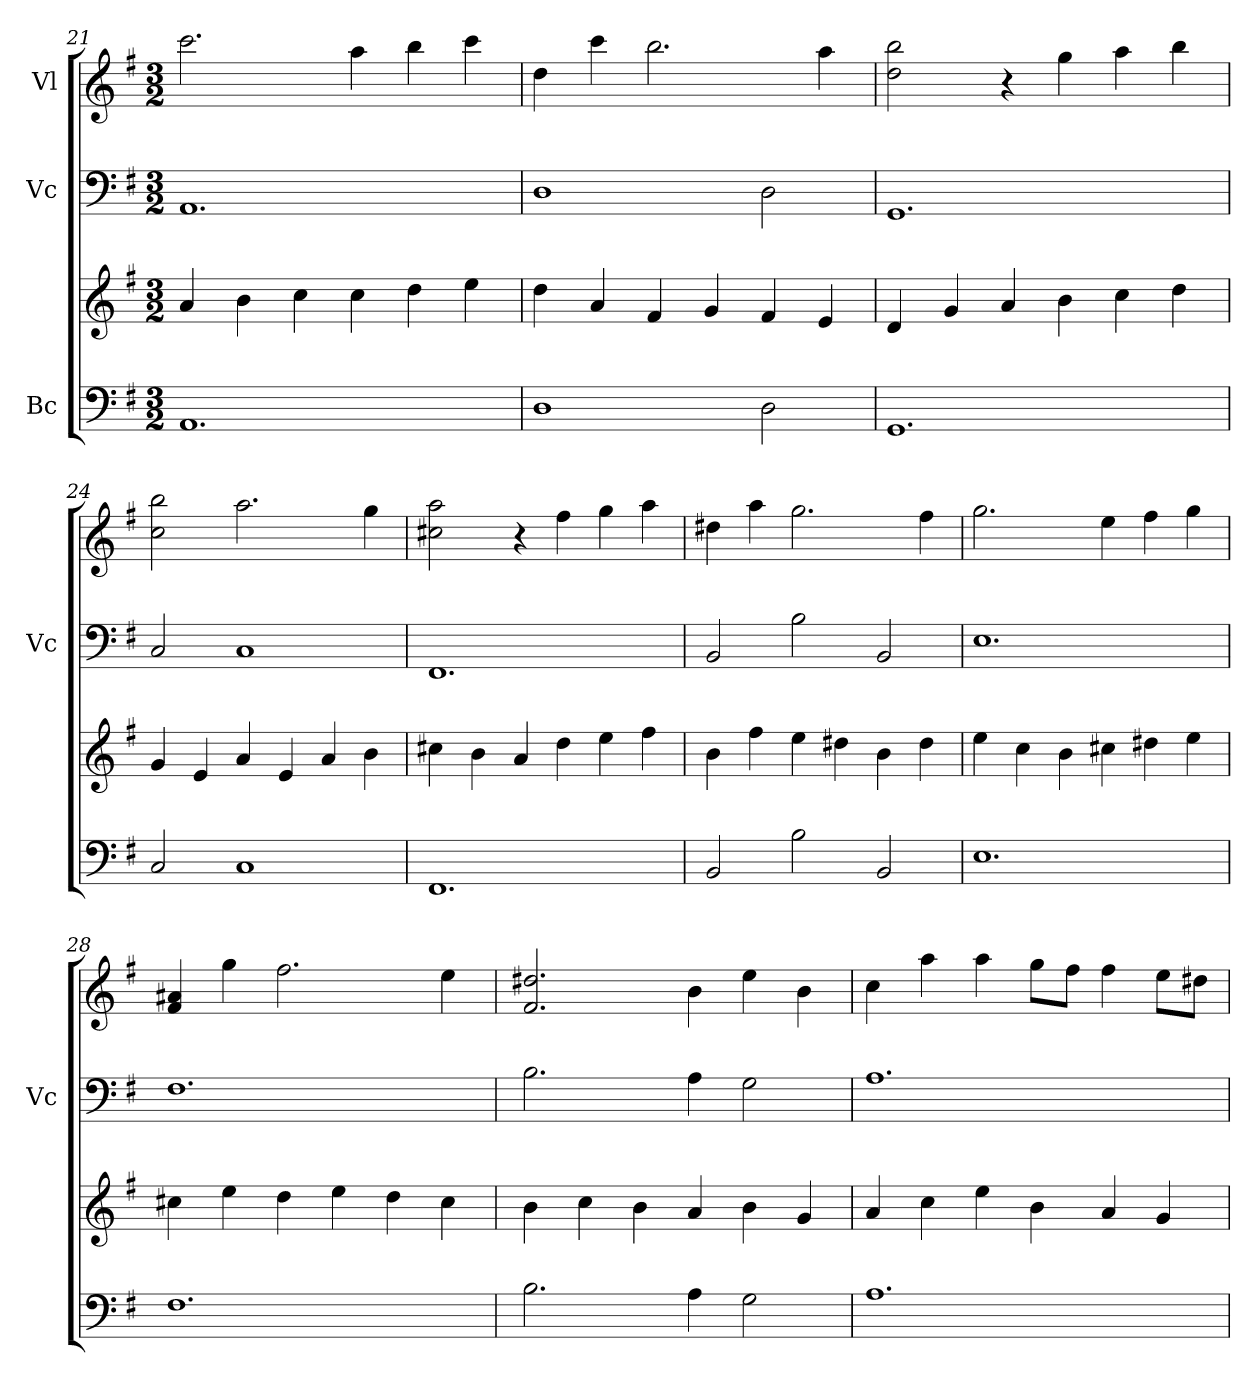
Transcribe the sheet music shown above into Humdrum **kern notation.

**kern	**kern	**kern	**kern
*part3	*part3	*part2	*part1
*staff4	*staff3	*staff2	*staff1
*I"Bc	*	*I"Vc	*I"Vl
*	*	*I'Vc	*
*clefF4	*clefG2	*clefF4	*clefG2
*k[f#]	*k[f#]	*k[f#]	*k[f#]
*M3/2	*M3/2	*M3/2	*M3/2
=21	=21	=21	=21
1.AA	4a/	1.AA	2.ccc\
.	4b\	.	.
.	4cc\	.	.
.	4cc\	.	4aa\
.	4dd\	.	4bb\
.	4ee\	.	4ccc\
=22	=22	=22	=22
1D	4dd\	1D	4dd\
.	4a/	.	4ccc\
.	4f#/	.	2.bb\
.	4g/	.	.
2D\	4f#/	2D\	.
.	4e/	.	4aa\
=23	=23	=23	=23
1.GG	4d/	1.GG	2dd\ 2bb\
.	4g/	.	.
.	4a/	.	4r
.	4b\	.	4gg\
.	4cc\	.	4aa\
.	4dd\	.	4bb\
!!LO:PB:g=z
=24	=24	=24	=24
2C/	4g/	2C/	2cc\ 2bb\
.	4e/	.	.
1C	4a/	1C	2.aa\
.	4e/	.	.
.	4a/	.	.
.	4b\	.	4gg\
=25	=25	=25	=25
1.FF#	4cc#X\	1.FF#	2cc#X\ 2aa\
.	4b\	.	.
.	4a/	.	4r
.	4dd\	.	4ff#\
.	4ee\	.	4gg\
.	4ff#\	.	4aa\
=26	=26	=26	=26
2BB/	4b\	2BB/	4dd#X\
.	4ff#\	.	4aa\
2B\	4ee\	2B\	2.gg\
.	4dd#X\	.	.
2BB/	4b\	2BB/	.
.	4dd#\	.	4ff#\
=27	=27	=27	=27
1.E	4ee\	1.E	2.gg\
.	4cc\	.	.
.	4b\	.	.
.	4cc#X\	.	4ee\
.	4dd#X\	.	4ff#\
.	4ee\	.	4gg\
=28	=28	=28	=28
1.F#	4cc#X\	1.F#	4f#/ 4a#X/
.	4ee\	.	4gg\
.	4dd\	.	2.ff#\
.	4ee\	.	.
.	4dd\	.	.
.	4cc#\	.	4ee\
=29	=29	=29	=29
2.B\	4b\	2.B\	2.f#/ 2.dd#X/
.	4cc\	.	.
.	4b\	.	.
4A\	4a/	4A\	4b\
2G\	4b\	2G\	4ee\
.	4g/	.	4b\
=30	=30	=30	=30
1.A	4a/	1.A	4cc\
.	4cc\	.	4aa\
.	4ee\	.	4aa\
.	4b\	.	8gg\L
.	.	.	8ff#\J
.	4a/	.	4ff#\
.	4g/	.	8ee\L
.	.	.	8dd#X\J
=	=	=	=
*-	*-	*-	*-
